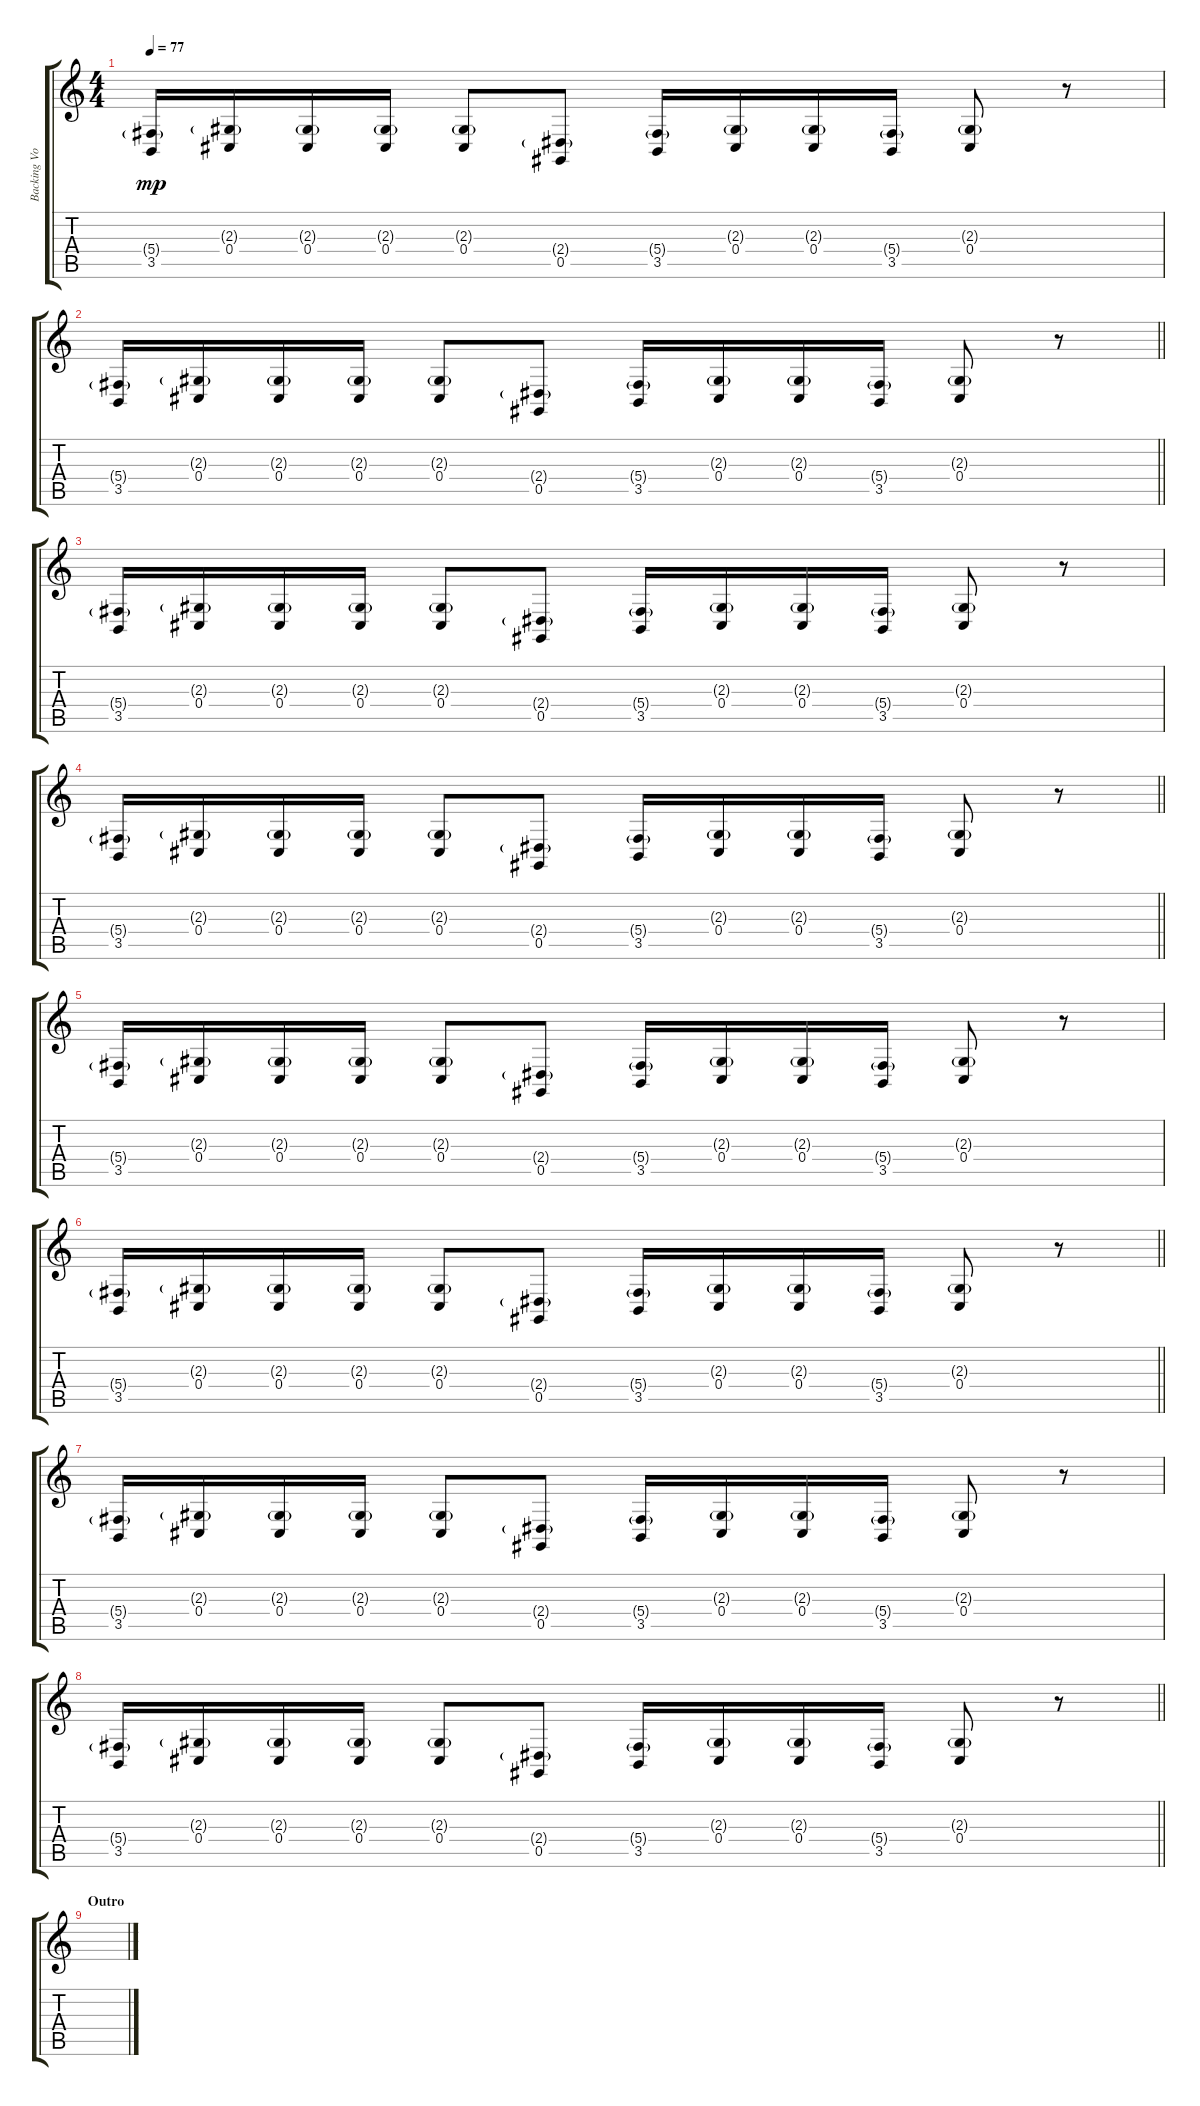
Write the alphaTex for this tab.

\track ("Backing Vocals" "Backing Vo") {instrument bassoon}
\staff {score tabs}
\tuning (Eb4 Bb3 Gb3 Db3 Ab2 Eb2) {hide}
\ts (4 4)
\tempo 77
\clef g2
\ks c
(5.4{g} 3.5).16{dy mp instrument brasssection} (2.3{g} 0.4).16 (2.3{g} 0.4).16 (2.3{g} 0.4).16 (2.3{g} 0.4).8 (2.4{g} 0.5).8 (5.4{g} 3.5).16 (2.3{g} 0.4).16 (2.3{g} 0.4).16 (5.4{g} 3.5).16 (2.3{g} 0.4).8 r.8 |
\barLineRight lightlight
(5.4{g} 3.5).16 (2.3{g} 0.4).16 (2.3{g} 0.4).16 (2.3{g} 0.4).16 (2.3{g} 0.4).8 (2.4{g} 0.5).8 (5.4{g} 3.5).16 (2.3{g} 0.4).16 (2.3{g} 0.4).16 (5.4{g} 3.5).16 (2.3{g} 0.4).8 r.8 |
(5.4{g} 3.5).16 (2.3{g} 0.4).16 (2.3{g} 0.4).16 (2.3{g} 0.4).16 (2.3{g} 0.4).8 (2.4{g} 0.5).8 (5.4{g} 3.5).16 (2.3{g} 0.4).16 (2.3{g} 0.4).16 (5.4{g} 3.5).16 (2.3{g} 0.4).8 r.8 |
\barLineRight lightlight
(5.4{g} 3.5).16 (2.3{g} 0.4).16 (2.3{g} 0.4).16 (2.3{g} 0.4).16 (2.3{g} 0.4).8 (2.4{g} 0.5).8 (5.4{g} 3.5).16 (2.3{g} 0.4).16 (2.3{g} 0.4).16 (5.4{g} 3.5).16 (2.3{g} 0.4).8 r.8 |
(5.4{g} 3.5).16 (2.3{g} 0.4).16 (2.3{g} 0.4).16 (2.3{g} 0.4).16 (2.3{g} 0.4).8 (2.4{g} 0.5).8 (5.4{g} 3.5).16 (2.3{g} 0.4).16 (2.3{g} 0.4).16 (5.4{g} 3.5).16 (2.3{g} 0.4).8 r.8 |
\barLineRight lightlight
(5.4{g} 3.5).16 (2.3{g} 0.4).16 (2.3{g} 0.4).16 (2.3{g} 0.4).16 (2.3{g} 0.4).8 (2.4{g} 0.5).8 (5.4{g} 3.5).16 (2.3{g} 0.4).16 (2.3{g} 0.4).16 (5.4{g} 3.5).16 (2.3{g} 0.4).8 r.8 |
(5.4{g} 3.5).16 (2.3{g} 0.4).16 (2.3{g} 0.4).16 (2.3{g} 0.4).16 (2.3{g} 0.4).8 (2.4{g} 0.5).8 (5.4{g} 3.5).16 (2.3{g} 0.4).16 (2.3{g} 0.4).16 (5.4{g} 3.5).16 (2.3{g} 0.4).8 r.8 |
\barLineRight lightlight
(5.4{g} 3.5).16 (2.3{g} 0.4).16 (2.3{g} 0.4).16 (2.3{g} 0.4).16 (2.3{g} 0.4).8 (2.4{g} 0.5).8 (5.4{g} 3.5).16 (2.3{g} 0.4).16 (2.3{g} 0.4).16 (5.4{g} 3.5).16 (2.3{g} 0.4).8 r.8 |
\section ("" "Outro")
